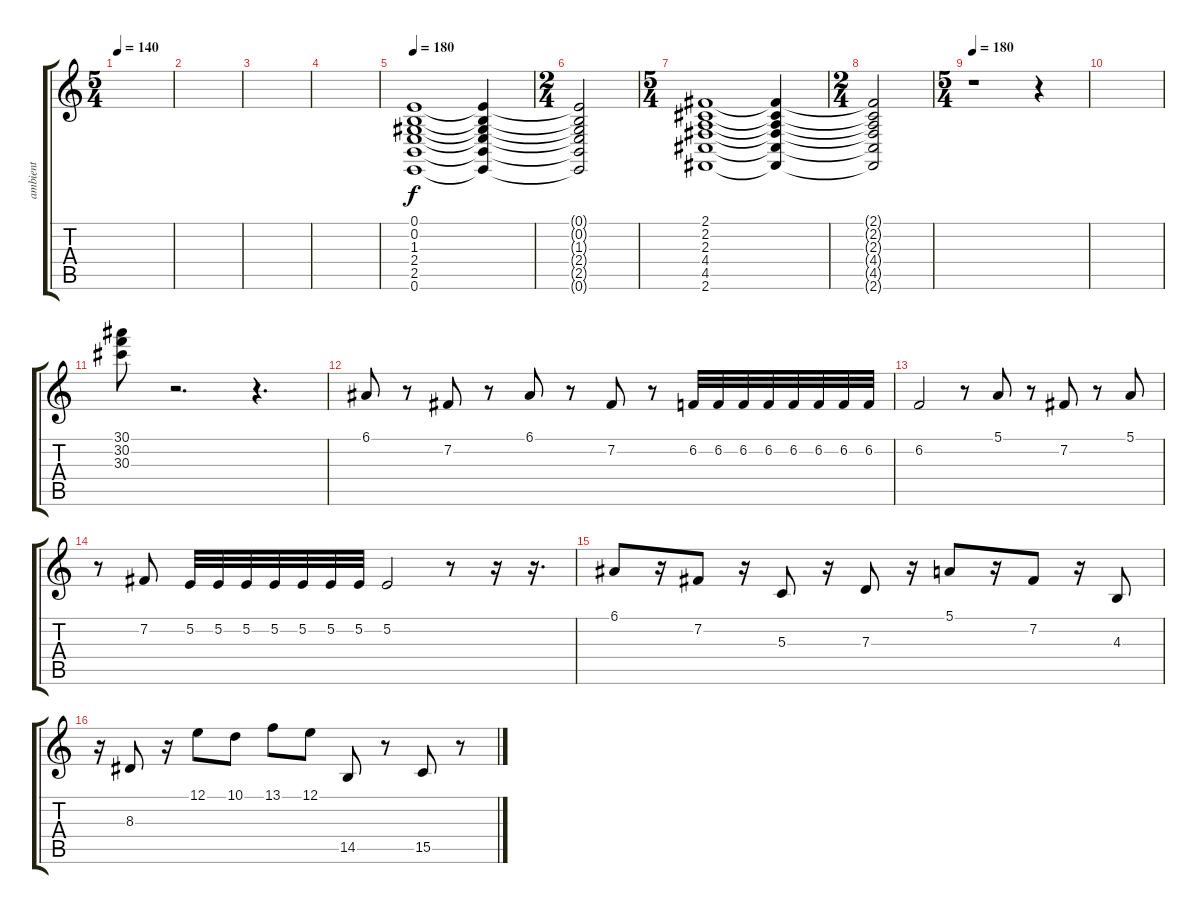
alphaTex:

\track ("ambient" "ambient") {instrument stringensemble2}
\staff {score tabs}
\tuning (E4 B3 G3 D3 A2 E2) {hide}
\ts (5 4)
\tempo 140
\clef g2
\ks c
|
|
|
|
\tempo 180
(0.1 0.2 1.3 2.4 2.5 0.6).1{volume 10 instrument stringensemble1} (0.1{t} 0.2{t} 1.3{t} 2.4{t} 2.5{t} 0.6{t}).4 |
\ts (2 4)
(0.1{t} 0.2{t} 1.3{t} 2.4{t} 2.5{t} 0.6{t}).2 |
\ts (5 4)
(2.1 2.2 2.3 4.4 4.5 2.6).1{volume 10 instrument stringensemble1} (2.1{t} 2.2{t} 2.3{t} 4.4{t} 4.5{t} 2.6{t}).4 |
\ts (2 4)
(2.1{t} 2.2{t} 2.3{t} 4.4{t} 4.5{t} 2.6{t}).2 |
\ts (5 4)
\tempo 180
r.1{volume 10 instrument stringensemble1} r.4 |
|
(30.1 30.2 30.3).8 r.2{d} r.4{d} |
6.1.8{instrument violin} r.8 7.2.8 r.8 6.1.8 r.8 7.2.8 r.8 6.2.32 6.2.32 6.2.32 6.2.32 6.2.32 6.2.32 6.2.32 6.2.32 |
6.2.2 r.8 5.1.8 r.8 7.2.8 r.8 5.1.8 |
r.8 7.2.8 5.2.32 5.2.32 5.2.32 5.2.32 5.2.32 5.2.32 5.2.32 5.2.2 r.8 r.16 r.16{d} |
6.1.8 r.16 7.2.8 r.16 5.3.8 r.16 7.3.8 r.16 5.1.8 r.16 7.2.8 r.16 4.3.8 |
r.16 8.3.8 r.16 12.1.8 10.1.8 13.1.8 12.1.8 14.5.8 r.8 15.5.8 r.8
